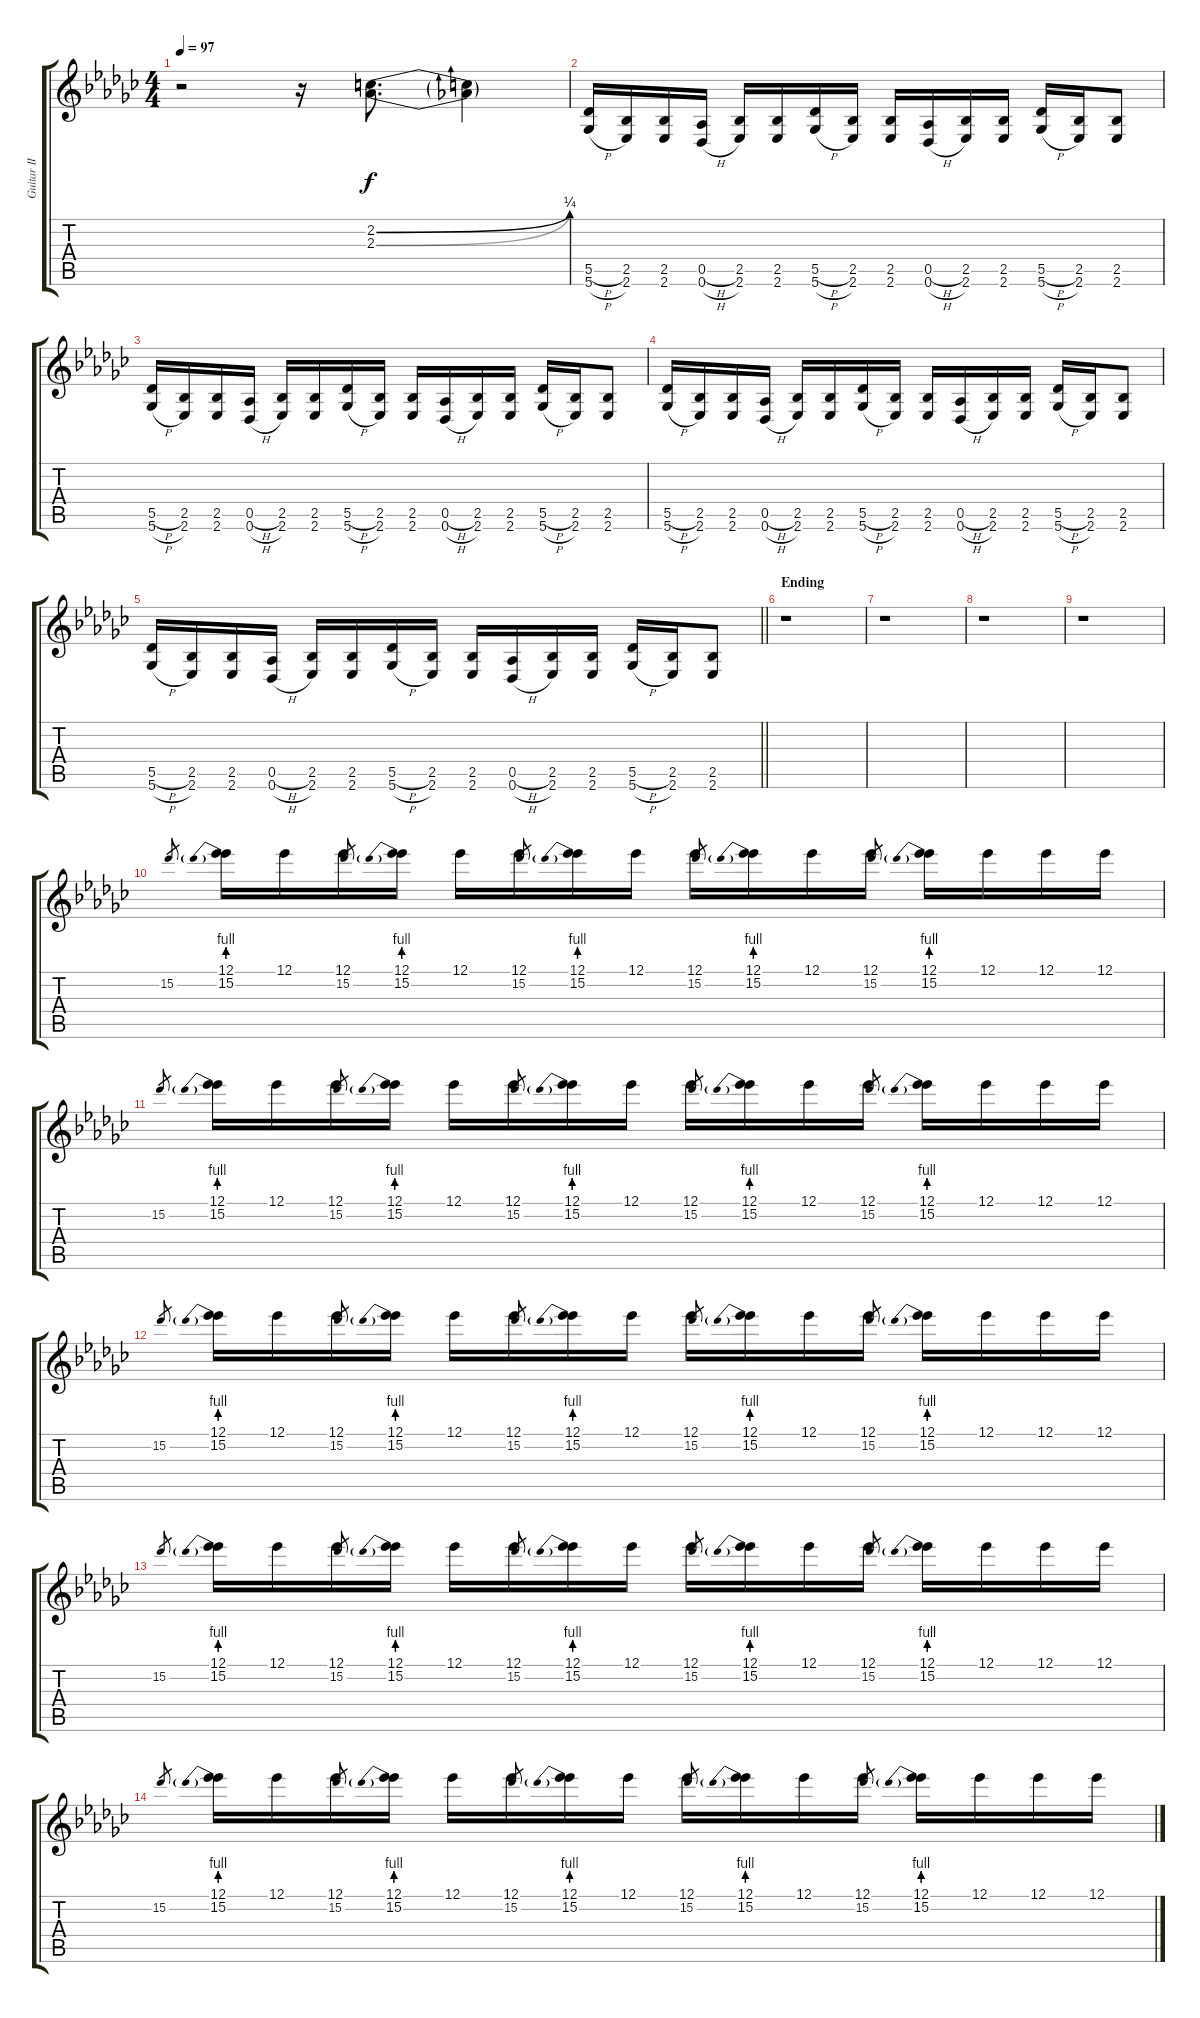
\track ("Guitar II" "Guitar II") {instrument distortionguitar}
\staff {score tabs}
\tuning (Eb4 Bb3 Gb3 Db3 Ab2 Db2) {hide}
\ts (4 4)
\tempo 97
\clef g2
\ks ebminor
r.2{dy f} r.16 (2.2{be (bend 0 0 60 1)} 2.3{be (bend 0 0 60 1)}).8{d} (2.2{t} 2.3{t}).4 |
(5.5{h} 5.6{h}).16 (2.5 2.6).16 (2.5 2.6).16 (0.5{h} 0.6{h}).16 (2.5 2.6).16 (2.5 2.6).16 (5.5{h} 5.6{h}).16 (2.5 2.6).16 (2.5 2.6).16 (0.5{h} 0.6{h}).16 (2.5 2.6).16 (2.5 2.6).16 (5.5{h} 5.6{h}).16 (2.5 2.6).16 (2.5 2.6).8 |
(5.5{h} 5.6{h}).16 (2.5 2.6).16 (2.5 2.6).16 (0.5{h} 0.6{h}).16 (2.5 2.6).16 (2.5 2.6).16 (5.5{h} 5.6{h}).16 (2.5 2.6).16 (2.5 2.6).16 (0.5{h} 0.6{h}).16 (2.5 2.6).16 (2.5 2.6).16 (5.5{h} 5.6{h}).16 (2.5 2.6).16 (2.5 2.6).8 |
(5.5{h} 5.6{h}).16 (2.5 2.6).16 (2.5 2.6).16 (0.5{h} 0.6{h}).16 (2.5 2.6).16 (2.5 2.6).16 (5.5{h} 5.6{h}).16 (2.5 2.6).16 (2.5 2.6).16 (0.5{h} 0.6{h}).16 (2.5 2.6).16 (2.5 2.6).16 (5.5{h} 5.6{h}).16 (2.5 2.6).16 (2.5 2.6).8 |
\barLineRight lightlight
(5.5{h} 5.6{h}).16 (2.5 2.6).16 (2.5 2.6).16 (0.5{h} 0.6{h}).16 (2.5 2.6).16 (2.5 2.6).16 (5.5{h} 5.6{h}).16 (2.5 2.6).16 (2.5 2.6).16 (0.5{h} 0.6{h}).16 (2.5 2.6).16 (2.5 2.6).16 (5.5{h} 5.6{h}).16 (2.5 2.6).16 (2.5 2.6).8 |
\section ("" "Ending")
r.1 |
r.1 |
r.1 |
r.1 |
15.2.8{gr} (12.1 15.2{be (prebend 0 4 60 4)}).16 12.1.16 12.1.16 15.2.8{gr} (12.1 15.2{be (prebend 0 4 60 4)}).16 12.1.16 12.1.16 15.2.8{gr} (12.1 15.2{be (prebend 0 4 60 4)}).16 12.1.16 12.1.16 15.2.8{gr} (12.1 15.2{be (prebend 0 4 60 4)}).16 12.1.16 12.1.16 15.2.8{gr} (12.1 15.2{be (prebend 0 4 60 4)}).16 12.1.16 12.1.16 12.1.16 |
15.2.8{gr} (12.1 15.2{be (prebend 0 4 60 4)}).16 12.1.16 12.1.16 15.2.8{gr} (12.1 15.2{be (prebend 0 4 60 4)}).16 12.1.16 12.1.16 15.2.8{gr} (12.1 15.2{be (prebend 0 4 60 4)}).16 12.1.16 12.1.16 15.2.8{gr} (12.1 15.2{be (prebend 0 4 60 4)}).16 12.1.16 12.1.16 15.2.8{gr} (12.1 15.2{be (prebend 0 4 60 4)}).16 12.1.16 12.1.16 12.1.16 |
15.2.8{gr} (12.1 15.2{be (prebend 0 4 60 4)}).16 12.1.16 12.1.16 15.2.8{gr} (12.1 15.2{be (prebend 0 4 60 4)}).16 12.1.16 12.1.16 15.2.8{gr} (12.1 15.2{be (prebend 0 4 60 4)}).16 12.1.16 12.1.16 15.2.8{gr} (12.1 15.2{be (prebend 0 4 60 4)}).16 12.1.16 12.1.16 15.2.8{gr} (12.1 15.2{be (prebend 0 4 60 4)}).16 12.1.16 12.1.16 12.1.16 |
15.2.8{gr} (12.1 15.2{be (prebend 0 4 60 4)}).16 12.1.16 12.1.16 15.2.8{gr} (12.1 15.2{be (prebend 0 4 60 4)}).16 12.1.16 12.1.16 15.2.8{gr} (12.1 15.2{be (prebend 0 4 60 4)}).16 12.1.16 12.1.16 15.2.8{gr} (12.1 15.2{be (prebend 0 4 60 4)}).16 12.1.16 12.1.16 15.2.8{gr} (12.1 15.2{be (prebend 0 4 60 4)}).16 12.1.16 12.1.16 12.1.16 |
15.2.8{gr} (12.1 15.2{be (prebend 0 4 60 4)}).16 12.1.16 12.1.16 15.2.8{gr} (12.1 15.2{be (prebend 0 4 60 4)}).16 12.1.16 12.1.16 15.2.8{gr} (12.1 15.2{be (prebend 0 4 60 4)}).16 12.1.16 12.1.16 15.2.8{gr} (12.1 15.2{be (prebend 0 4 60 4)}).16 12.1.16 12.1.16 15.2.8{gr} (12.1 15.2{be (prebend 0 4 60 4)}).16 12.1.16 12.1.16 12.1.16
